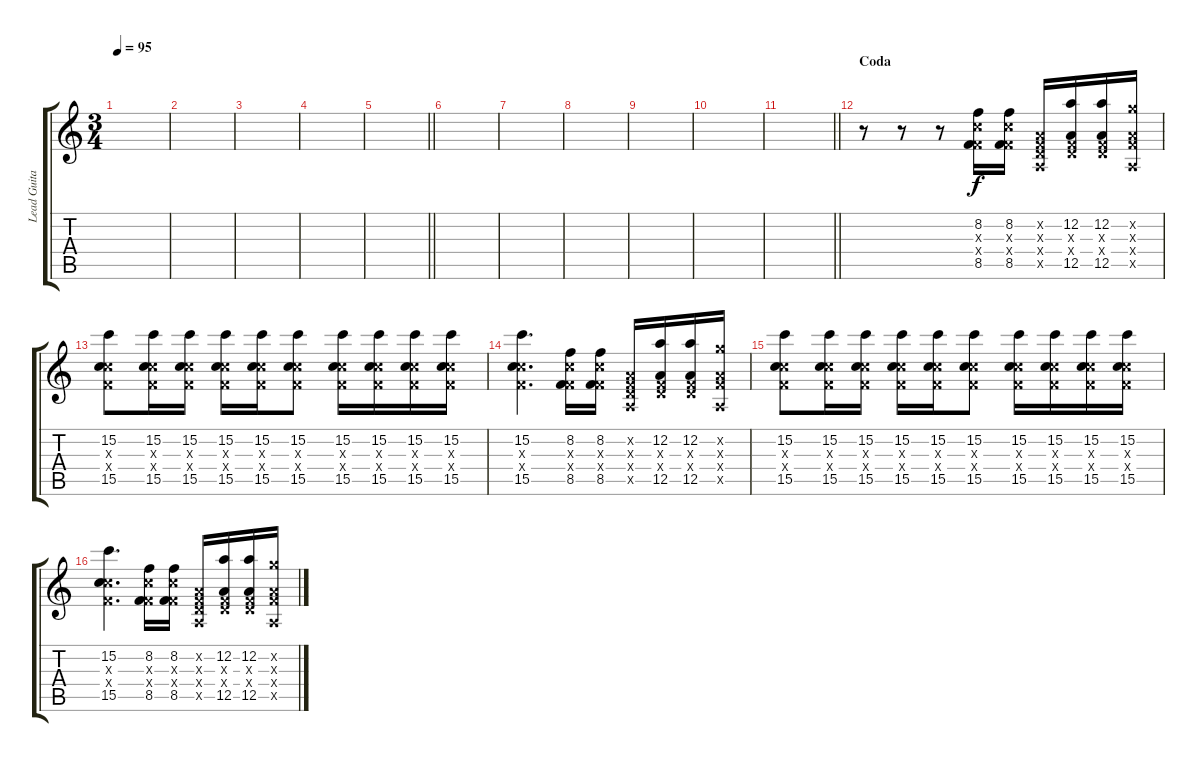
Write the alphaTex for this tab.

\track ("Lead Guitar" "Lead Guita") {instrument overdrivenguitar}
\staff {score tabs}
\tuning (E4 A3 F3 D3 A2 D2) {hide}
\ts (3 4)
\tempo 95
\clef g2
\ks c
|
|
|
|
\barLineRight lightlight
|
|
|
|
|
|
\barLineRight lightlight
|
\section ("" "Coda")
r.8 r.8 r.8 (8.2 7.3{x} 3.4{x} 8.5).16 (8.2 7.3{x} 3.4{x} 8.5).16 (0.2{x} 0.3{x} 0.4{x} 0.5{x}).16 (12.2 0.3{x} 0.4{x} 12.5).16 (12.2 0.3{x} 0.4{x} 12.5).16 (10.2{x} 0.3{x} 7.4{x} 0.5{x}).16 |
(15.2 0.3{x} 10.4{x} 15.5).8 (15.2 0.3{x} 10.4{x} 15.5).16 (15.2 0.3{x} 10.4{x} 15.5).16 (15.2 0.3{x} 10.4{x} 15.5).16 (15.2 0.3{x} 10.4{x} 15.5).16 (15.2 0.3{x} 10.4{x} 15.5).8 (15.2 0.3{x} 10.4{x} 15.5).16 (15.2 0.3{x} 10.4{x} 15.5).16 (15.2 0.3{x} 10.4{x} 15.5).16 (15.2 0.3{x} 10.4{x} 15.5).16 |
(15.2 0.3{x} 10.4{x} 15.5).4{d} (8.2 7.3{x} 3.4{x} 8.5).16 (8.2 7.3{x} 3.4{x} 8.5).16 (0.2{x} 0.3{x} 0.4{x} 0.5{x}).16 (12.2 0.3{x} 0.4{x} 12.5).16 (12.2 0.3{x} 0.4{x} 12.5).16 (10.2{x} 0.3{x} 7.4{x} 0.5{x}).16 |
(15.2 0.3{x} 10.4{x} 15.5).8 (15.2 0.3{x} 10.4{x} 15.5).16 (15.2 0.3{x} 10.4{x} 15.5).16 (15.2 0.3{x} 10.4{x} 15.5).16 (15.2 0.3{x} 10.4{x} 15.5).16 (15.2 0.3{x} 10.4{x} 15.5).8 (15.2 0.3{x} 10.4{x} 15.5).16 (15.2 0.3{x} 10.4{x} 15.5).16 (15.2 0.3{x} 10.4{x} 15.5).16 (15.2 0.3{x} 10.4{x} 15.5).16 |
(15.2 0.3{x} 10.4{x} 15.5).4{d} (8.2 7.3{x} 3.4{x} 8.5).16 (8.2 7.3{x} 3.4{x} 8.5).16 (0.2{x} 0.3{x} 0.4{x} 0.5{x}).16 (12.2 0.3{x} 0.4{x} 12.5).16 (12.2 0.3{x} 0.4{x} 12.5).16 (10.2{x} 0.3{x} 7.4{x} 0.5{x}).16
